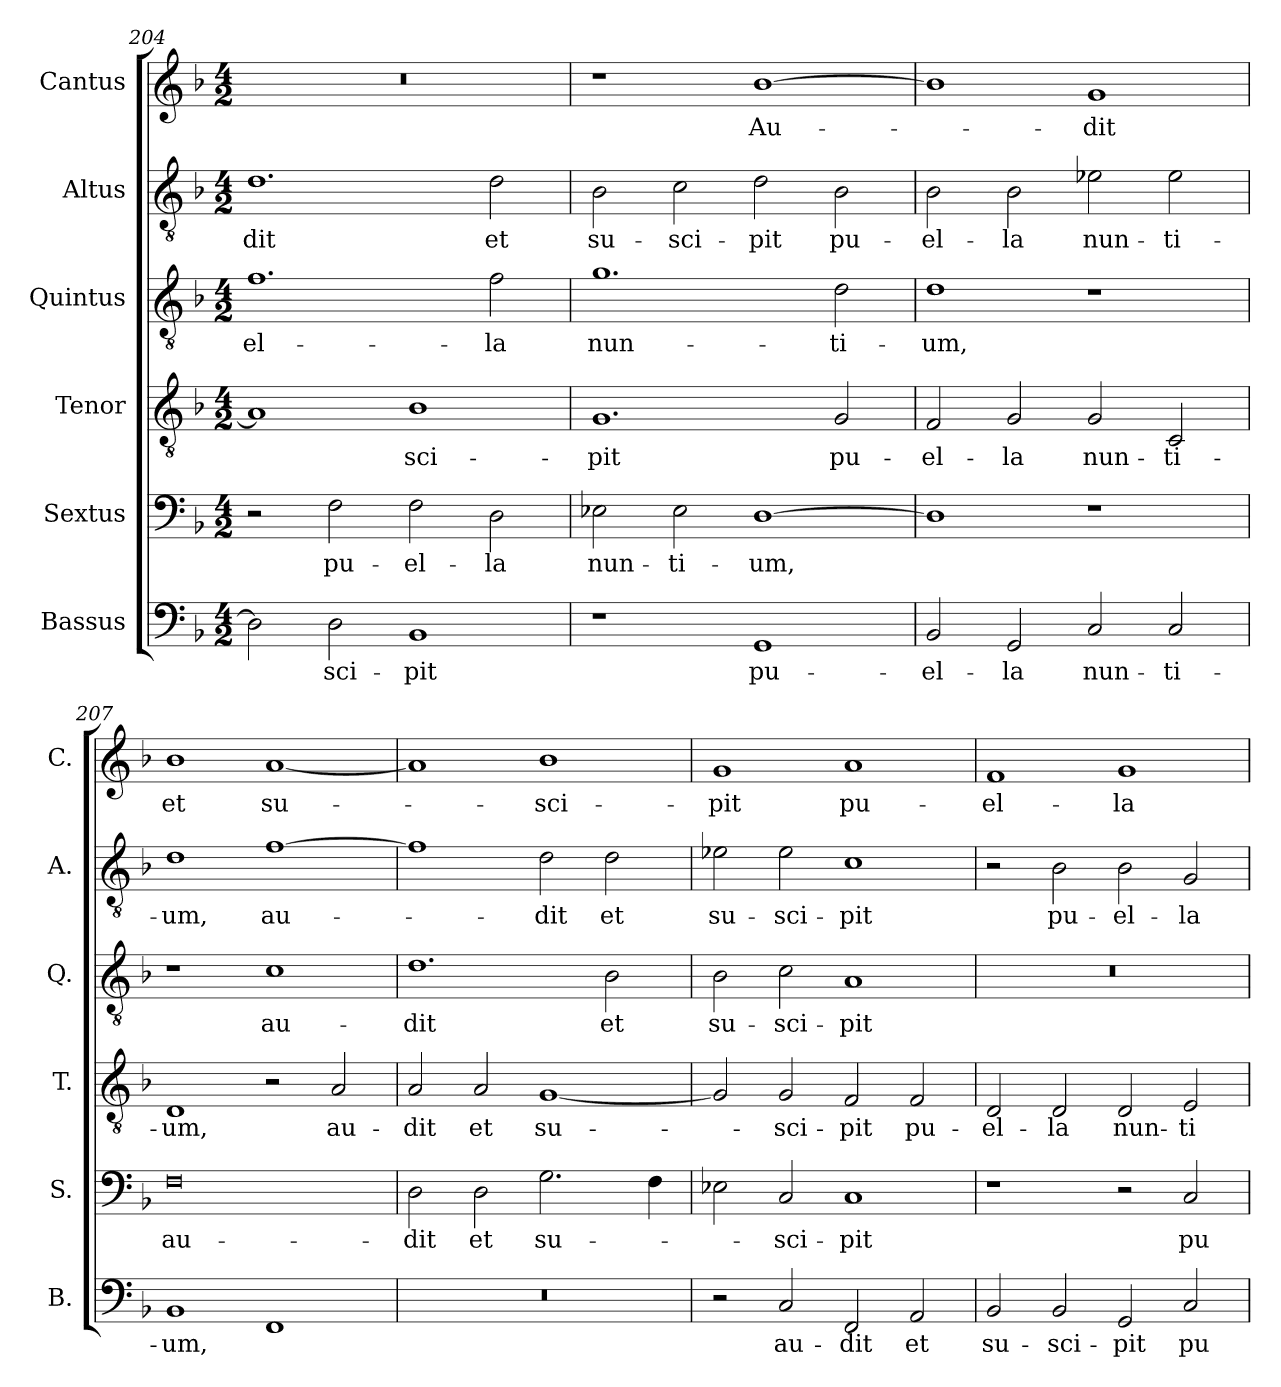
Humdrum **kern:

**kern	**text	**kern	**text	**kern	**text	**kern	**text	**kern	**text	**kern	**text
*part6	*part6	*part5	*part5	*part4	*part4	*part3	*part3	*part2	*part2	*part1	*part1
*staff6	*staff6	*staff5	*staff5	*staff4	*staff4	*staff3	*staff3	*staff2	*staff2	*staff1	*staff1
*I"Bassus	*	*I"Sextus	*	*I"Tenor	*	*I"Quintus	*	*I"Altus	*	*I"Cantus	*
*I'B.	*	*I'S.	*	*I'T.	*	*I'Q.	*	*I'A.	*	*I'C.	*
*clefF4	*	*clefF4	*	*clefGv2	*	*clefGv2	*	*clefGv2	*	*clefG2	*
*k[b-]	*	*k[b-]	*	*k[b-]	*	*k[b-]	*	*k[b-]	*	*k[b-]	*
*F:	*	*F:	*	*F:	*	*F:	*	*F:	*	*F:	*
*M4/2	*	*M4/2	*	*M4/2	*	*M4/2	*	*M4/2	*	*M4/2	*
=204	=204	=204	=204	=204	=204	=204	=204	=204	=204	=204	=204
!	!	!	!	!	!	!	!LO:LY:b	!	!LO:LY:b	!	!
2D\]	.	2r	.	1A]	.	1.f	-el-	1.d	-dit	0r	.
!	!LO:LY:b	!	!LO:LY:b	!	!	!	!	!	!	!	!
2D\	-sci-	2F\	pu-	.	.	.	.	.	.	.	.
!	!LO:LY:b	!	!LO:LY:b	!	!LO:LY:b	!	!	!	!	!	!
1BB-	-pit	2F\	-el-	1B-	-sci-	.	.	.	.	.	.
!	!	!	!LO:LY:b	!	!	!	!LO:LY:b	!	!LO:LY:b	!	!
.	.	2D\	-la	.	.	2f\	-la	2d\	et	.	.
=205	=205	=205	=205	=205	=205	=205	=205	=205	=205	=205	=205
!	!	!	!LO:LY:b	!	!LO:LY:b	!	!LO:LY:b	!	!LO:LY:b	!	!
1r	.	2E-X\	nun-	1.G	-pit	1.g	nun-	2B-\	su-	1r	.
!	!	!	!LO:LY:b	!	!	!	!	!	!LO:LY:b	!	!
.	.	2E-\	-ti-	.	.	.	.	2c\	-sci-	.	.
!	!LO:LY:b	!	!LO:LY:b	!	!	!	!	!	!LO:LY:b	!	!LO:LY:b
1GG	pu-	[1D	-um,	.	.	.	.	2d\	-pit	[1b-	Au-
!	!	!	!	!	!LO:LY:b	!	!LO:LY:b	!	!LO:LY:b	!	!
.	.	.	.	2G/	pu-	2d\	-ti-	2B-\	pu-	.	.
=206	=206	=206	=206	=206	=206	=206	=206	=206	=206	=206	=206
!	!LO:LY:b	!	!	!	!LO:LY:b	!	!LO:LY:b	!	!LO:LY:b	!	!
2BB-/	-el-	1D]	.	2F/	-el-	1d	-um,	2B-\	-el-	1b-]	.
!	!LO:LY:b	!	!	!	!LO:LY:b	!	!	!	!LO:LY:b	!	!
2GG/	-la	.	.	2G/	-la	.	.	2B-\	-la	.	.
!	!LO:LY:b	!	!	!	!LO:LY:b	!	!	!	!LO:LY:b	!	!LO:LY:b
2C/	nun-	1r	.	2G/	nun-	1r	.	2e-X\	nun-	1g	-dit
!	!LO:LY:b	!	!	!	!LO:LY:b	!	!	!	!LO:LY:b	!	!
2C/	-ti-	.	.	2C/	-ti-	.	.	2e-\	-ti-	.	.
=207	=207	=207	=207	=207	=207	=207	=207	=207	=207	=207	=207
!	!LO:LY:b	!	!LO:LY:b	!	!LO:LY:b	!	!	!	!LO:LY:b	!	!LO:LY:b
1BB-	-um,	0F	au-	1D	-um,	1r	.	1d	-um,	1b-	et
!	!	!	!	!	!	!	!LO:LY:b	!	!LO:LY:b	!	!LO:LY:b
1FF	.	.	.	2r	.	1c	au-	[1f	au-	[1a	su-
!	!	!	!	!	!LO:LY:b	!	!	!	!	!	!
.	.	.	.	2A/	au-	.	.	.	.	.	.
=208	=208	=208	=208	=208	=208	=208	=208	=208	=208	=208	=208
!	!	!	!LO:LY:b	!	!LO:LY:b	!	!LO:LY:b	!	!	!	!
0r	.	2D\	-dit	2A/	-dit	1.d	-dit	1f]	.	1a]	.
!	!	!	!LO:LY:b	!	!LO:LY:b	!	!	!	!	!	!
.	.	2D\	et	2A/	et	.	.	.	.	.	.
!	!	!	!LO:LY:b	!	!LO:LY:b	!	!	!	!LO:LY:b	!	!LO:LY:b
.	.	2.G\	su-	[1G	su-	.	.	2d\	-dit	1b-	-sci-
!	!	!	!	!	!	!	!LO:LY:b	!	!LO:LY:b	!	!
.	.	.	.	.	.	2B-\	et	2d\	et	.	.
.	.	4F\	.	.	.	.	.	.	.	.	.
=209	=209	=209	=209	=209	=209	=209	=209	=209	=209	=209	=209
!	!	!	!	!	!	!	!LO:LY:b	!	!LO:LY:b	!	!LO:LY:b
2r	.	2E-X\	.	2G/]	.	2B-\	su-	2e-X\	su-	1g	-pit
!	!LO:LY:b	!	!LO:LY:b	!	!LO:LY:b	!	!LO:LY:b	!	!LO:LY:b	!	!
2C/	au-	2C/	-sci-	2G/	-sci-	2c\	-sci-	2e-\	-sci-	.	.
!	!LO:LY:b	!	!LO:LY:b	!	!LO:LY:b	!	!LO:LY:b	!	!LO:LY:b	!	!LO:LY:b
2FF/	-dit	1C	-pit	2F/	-pit	1A	-pit	1c	-pit	1a	pu-
!	!LO:LY:b	!	!	!	!LO:LY:b	!	!	!	!	!	!
2AA/	et	.	.	2F/	pu-	.	.	.	.	.	.
=210	=210	=210	=210	=210	=210	=210	=210	=210	=210	=210	=210
!	!LO:LY:b	!	!	!	!LO:LY:b	!	!	!	!	!	!LO:LY:b
2BB-/	su-	1r	.	2D/	-el-	0r	.	2r	.	1f	-el-
!	!LO:LY:b	!	!	!	!LO:LY:b	!	!	!	!LO:LY:b	!	!
2BB-/	-sci-	.	.	2D/	-la	.	.	2B-\	pu-	.	.
!	!LO:LY:b	!	!	!	!LO:LY:b	!	!	!	!LO:LY:b	!	!LO:LY:b
2GG/	-pit	2r	.	2D/	nun-	.	.	2B-\	-el-	1g	-la
!	!LO:LY:b	!	!LO:LY:b	!	!LO:LY:b	!	!	!	!LO:LY:b	!	!
2C/	pu-	2C/	pu-	2E/	-ti-	.	.	2G/	-la	.	.
=	=	=	=	=	=	=	=	=	=	=	=
*-	*-	*-	*-	*-	*-	*-	*-	*-	*-	*-	*-
